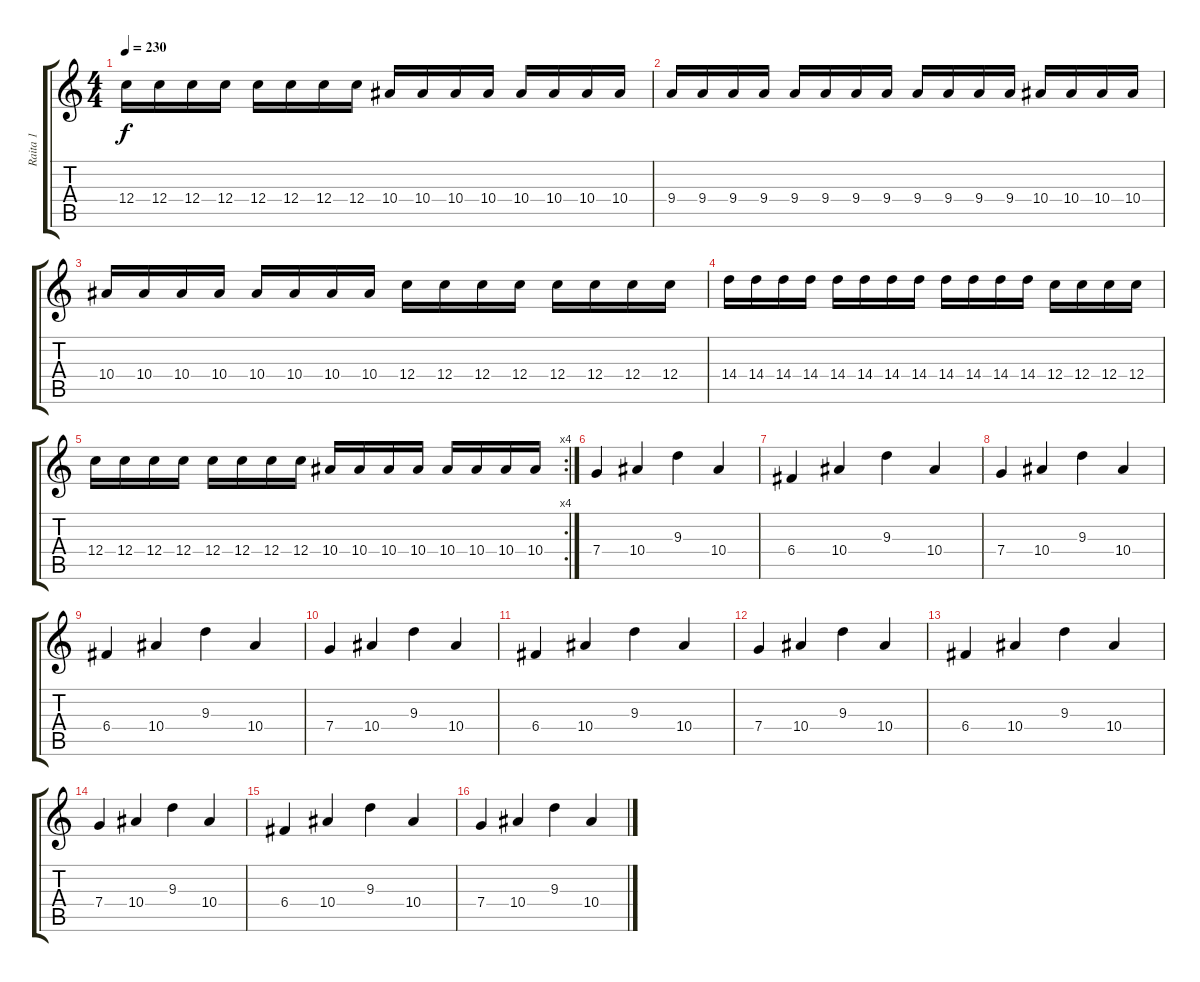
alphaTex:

\track ("Raita 1" "Raita 1") {instrument distortionguitar}
\staff {score tabs}
\tuning (D4 A3 F3 C3 G2 D2) {hide}
\ts (4 4)
\tempo 230
\clef g2
\ks c
12.4.16{dy f} 12.4.16 12.4.16 12.4.16 12.4.16 12.4.16 12.4.16 12.4.16 10.4.16 10.4.16 10.4.16 10.4.16 10.4.16 10.4.16 10.4.16 10.4.16 |
9.4.16 9.4.16 9.4.16 9.4.16 9.4.16 9.4.16 9.4.16 9.4.16 9.4.16 9.4.16 9.4.16 9.4.16 10.4.16 10.4.16 10.4.16 10.4.16 |
10.4.16 10.4.16 10.4.16 10.4.16 10.4.16 10.4.16 10.4.16 10.4.16 12.4.16 12.4.16 12.4.16 12.4.16 12.4.16 12.4.16 12.4.16 12.4.16 |
14.4.16 14.4.16 14.4.16 14.4.16 14.4.16 14.4.16 14.4.16 14.4.16 14.4.16 14.4.16 14.4.16 14.4.16 12.4.16 12.4.16 12.4.16 12.4.16 |
\rc 4
12.4.16 12.4.16 12.4.16 12.4.16 12.4.16 12.4.16 12.4.16 12.4.16 10.4.16 10.4.16 10.4.16 10.4.16 10.4.16 10.4.16 10.4.16 10.4.16 |
7.4.4{instrument electricguitarclean} 10.4.4 9.3.4 10.4.4 |
6.4.4 10.4.4 9.3.4 10.4.4 |
7.4.4 10.4.4 9.3.4 10.4.4 |
6.4.4 10.4.4 9.3.4 10.4.4 |
7.4.4 10.4.4 9.3.4 10.4.4 |
6.4.4 10.4.4 9.3.4 10.4.4 |
7.4.4 10.4.4 9.3.4 10.4.4 |
6.4.4 10.4.4 9.3.4 10.4.4 |
7.4.4 10.4.4 9.3.4 10.4.4 |
6.4.4 10.4.4 9.3.4 10.4.4 |
7.4.4 10.4.4 9.3.4 10.4.4
